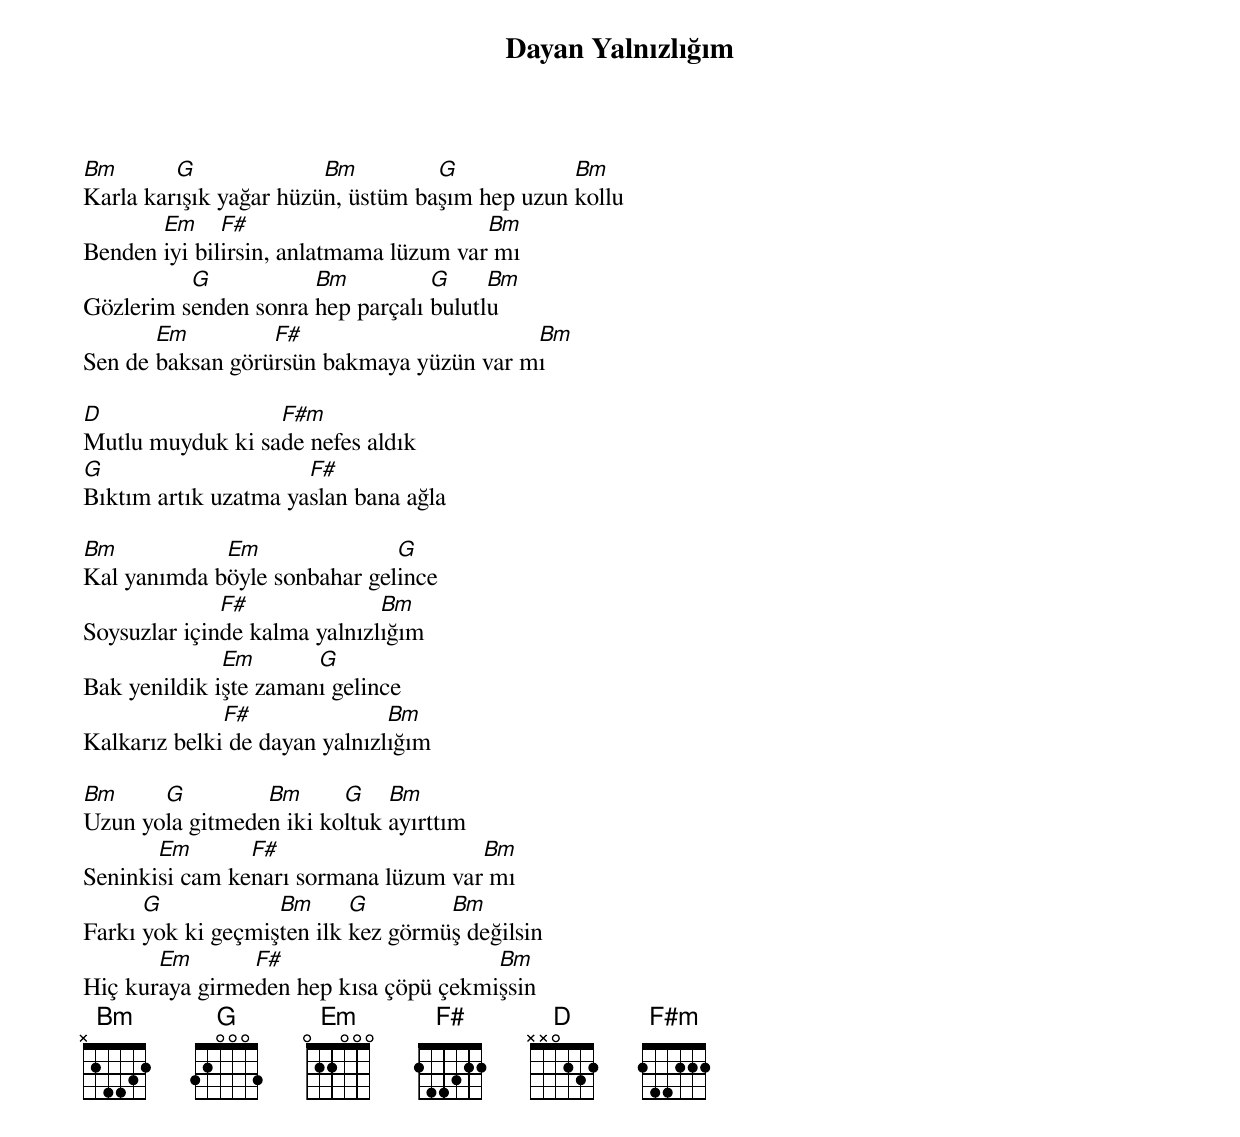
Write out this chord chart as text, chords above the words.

{title: Dayan Yalnızlığım}
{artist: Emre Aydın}

Bm       G              Bm         G            Bm
Karla karışık yağar hüzün, üstüm başım hep uzun kollu
       Em     F#                        Bm
Benden iyi bilirsin, anlatmama lüzum var mı
          G           Bm          G     Bm
Gözlerim senden sonra hep parçalı bulutlu
       Em         F#                      Bm
Sen de baksan görürsün bakmaya yüzün var mı

D                 F#m
Mutlu muyduk ki sade nefes aldık
G                     F#
Bıktım artık uzatma yaslan bana ağla

Bm           Em               G
Kal yanımda böyle sonbahar gelince
              F#              Bm
Soysuzlar içinde kalma yalnızlığım
              Em       G
Bak yenildik işte zamanı gelince
              F#               Bm
Kalkarız belki de dayan yalnızlığım

Bm     G         Bm      G    Bm
Uzun yola gitmeden iki koltuk ayırttım
       Em       F#                    Bm
Seninkisi cam kenarı sormana lüzum var mı
      G            Bm      G        Bm
Farkı yok ki geçmişten ilk kez görmüş değilsin
       Em       F#                     Bm
Hiç kuraya girmeden hep kısa çöpü çekmişsin
